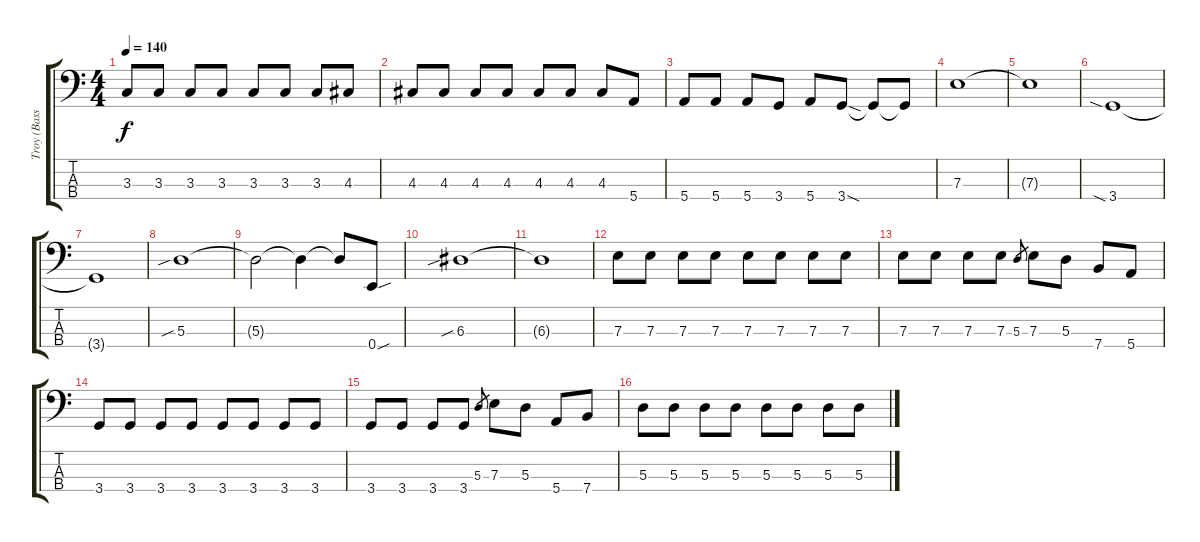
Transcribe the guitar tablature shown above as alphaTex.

\track ("Troy (Bass)" "Troy (Bass") {instrument electricbassfinger}
\staff {score tabs}
\tuning (G2 D2 A1 E1) {hide}
\ts (4 4)
\tempo 140
\clef f4
\ks c
3.3.8{dy f} 3.3.8 3.3.8 3.3.8 3.3.8 3.3.8 3.3.8 4.3.8 |
4.3.8 4.3.8 4.3.8 4.3.8 4.3.8 4.3.8 4.3.8 5.4.8 |
5.4.8 5.4.8 5.4.8 3.4.8 5.4.8 3.4{sod}.8 3.4{t}.8 3.4{t}.8 |
7.3.1 |
7.3{t}.1 |
3.4{sia}.1 |
3.4{t}.1 |
5.3{sib}.1 |
5.3{t}.2 5.3{t}.4 5.3{t}.8 0.4{sou}.8 |
6.3{sib}.1 |
6.3{t}.1 |
7.3.8 7.3.8 7.3.8 7.3.8 7.3.8 7.3.8 7.3.8 7.3.8 |
7.3.8 7.3.8 7.3.8 7.3.8 5.3.8{gr} 7.3.8 5.3.8 7.4.8 5.4.8 |
3.4.8 3.4.8 3.4.8 3.4.8 3.4.8 3.4.8 3.4.8 3.4.8 |
3.4.8 3.4.8 3.4.8 3.4.8 5.3.8{gr} 7.3.8 5.3.8 5.4.8 7.4.8 |
5.3.8 5.3.8 5.3.8 5.3.8 5.3.8 5.3.8 5.3.8 5.3.8
